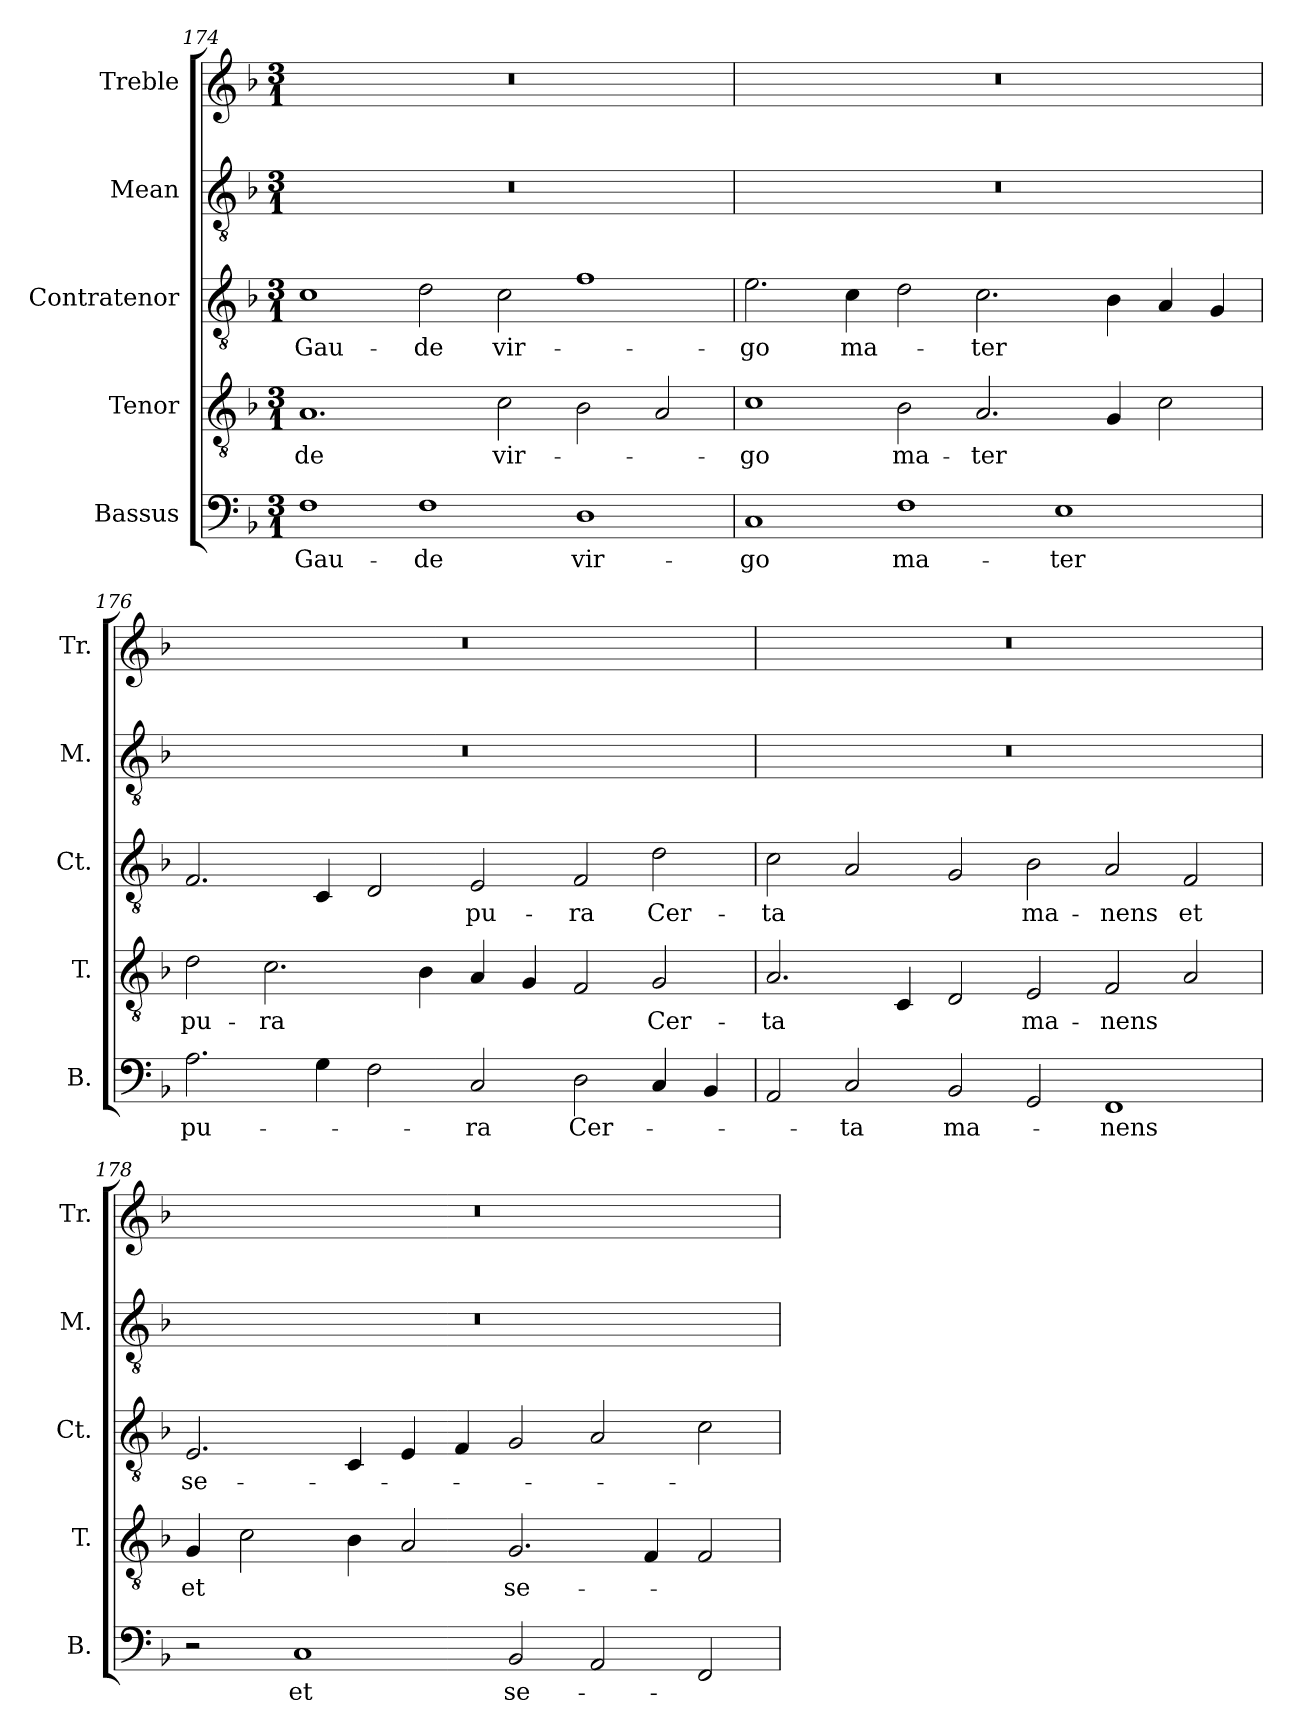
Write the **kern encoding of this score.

**kern	**text	**kern	**text	**kern	**text	**kern	**kern
*part5	*part5	*part4	*part4	*part3	*part3	*part2	*part1
*staff5	*staff5	*staff4	*staff4	*staff3	*staff3	*staff2	*staff1
*I"Bassus	*	*I"Tenor	*	*I"Contratenor	*	*I"Mean	*I"Treble
*I'B.	*	*I'T.	*	*I'Ct.	*	*I'M.	*I'Tr.
*clefF4	*	*clefGv2	*	*clefGv2	*	*clefGv2	*clefG2
*	*	*ITrd7c12	*	*ITrd7c12	*	*ITrd7c12	*
*k[b-]	*	*k[b-]	*	*k[b-]	*	*k[b-]	*k[b-]
*F:	*	*F:	*	*F:	*	*F:	*F:
*M3/1	*	*M3/1	*	*M3/1	*	*M3/1	*M3/1
=174	=174	=174	=174	=174	=174	=174	=174
!	!LO:LY:b:color=#000000	!	!	!	!	!	!
!	!	!	!LO:LY:b:color=#000000	!	!	!	!
!	!	!	!	!	!LO:LY:b:color=#000000	!LO:N:vis=1	!LO:N:vis=1
1Fi	Gau-	1.AAi	-de	1Ci	Gau-	0.r	0.r
!	!LO:LY:b:color=#000000	!	!	!	!	!	!
!	!	!	!	!	!LO:LY:b:color=#000000	!	!
1Fi	-de	.	.	2Di\	-de	.	.
!	!	!	!LO:LY:b:color=#000000	!	!	!	!
!	!	!	!	!	!LO:LY:b:color=#000000	!	!
.	.	2Ci\	vir-	2Ci\	vir-	.	.
!	!LO:LY:b:color=#000000	!	!	!	!	!	!
1Di	vir-	2BB-i\	.	1Fi	.	.	.
.	.	2AAi/	.	.	.	.	.
=175`	=175`	=175`	=175`	=175`	=175`	=175`	=175`
!	!LO:LY:b:color=#000000	!	!	!	!	!	!
!	!	!	!LO:LY:b:color=#000000	!	!	!	!
!	!	!	!	!	!LO:LY:b:color=#000000	!LO:N:vis=1	!LO:N:vis=1
1Ci	-go	1Ci	-go	2.Ei\	-go	0.r	0.r
!	!	!	!	!	!LO:LY:b:color=#000000	!	!
.	.	.	.	4Ci\	ma-	.	.
!	!LO:LY:b:color=#000000	!	!	!	!	!	!
!	!	!	!LO:LY:b:color=#000000	!	!	!	!
1Fi	ma-	2BB-i\	ma-	2Di\	.	.	.
!	!	!	!LO:LY:b:color=#000000	!	!	!	!
!	!	!	!	!	!LO:LY:b:color=#000000	!	!
.	.	2.AAi/	-ter	2.Ci\	-ter	.	.
!	!LO:LY:b:color=#000000	!	!	!	!	!	!
1Ei	-ter	.	.	.	.	.	.
.	.	4GGi/	.	4BB-i\	.	.	.
.	.	2Ci\	.	4AAi/	.	.	.
.	.	.	.	4GGi/	.	.	.
=176`	=176`	=176`	=176`	=176`	=176`	=176`	=176`
!	!LO:LY:b:color=#000000	!	!	!	!	!	!
!	!	!	!LO:LY:b:color=#000000	!	!	!LO:N:vis=1	!LO:N:vis=1
2.Ai\	pu-	2Di\	pu-	2.FFi/	.	0.r	0.r
!	!	!	!LO:LY:b:color=#000000	!	!	!	!
.	.	2.Ci\	-ra	.	.	.	.
4Gi\	.	.	.	4CCi/	.	.	.
2Fi\	.	.	.	2DDi/	.	.	.
.	.	4BB-i\	.	.	.	.	.
!	!LO:LY:b:color=#000000	!	!	!	!	!	!
!	!	!	!	!	!LO:LY:b:color=#000000	!	!
2Ci/	-ra	4AAi/	.	2EEi/	pu-	.	.
.	.	4GGi/	.	.	.	.	.
!	!LO:LY:b:color=#000000	!	!	!	!	!	!
!	!	!	!	!	!LO:LY:b:color=#000000	!	!
2Di\	Cer-	2FFi/	.	2FFi/	-ra	.	.
!	!	!	!LO:LY:b:color=#000000	!	!	!	!
!	!	!	!	!	!LO:LY:b:color=#000000	!	!
4Ci/	.	2GGi/	Cer-	2Di\	Cer-	.	.
4BB-i/	.	.	.	.	.	.	.
!!LO:LB:g=z
=177`	=177`	=177`	=177`	=177`	=177`	=177`	=177`
!	!	!	!LO:LY:b:color=#000000	!	!	!	!
!	!	!	!	!	!LO:LY:b:color=#000000	!LO:N:vis=1	!LO:N:vis=1
2AAi/	.	2.AAi/	-ta	2Ci\	-ta	0.r	0.r
!	!LO:LY:b:color=#000000	!	!	!	!	!	!
2Ci/	-ta	.	.	2AAi/	.	.	.
.	.	4CCi/	.	.	.	.	.
!	!LO:LY:b:color=#000000	!	!	!	!	!	!
2BB-i/	ma-	2DDi/	.	2GGi/	.	.	.
!	!	!	!LO:LY:b:color=#000000	!	!	!	!
!	!	!	!	!	!LO:LY:b:color=#000000	!	!
2GGi/	.	2EEi/	ma-	2BB-i\	ma-	.	.
!	!LO:LY:b:color=#000000	!	!	!	!	!	!
!	!	!	!LO:LY:b:color=#000000	!	!	!	!
!	!	!	!	!	!LO:LY:b:color=#000000	!	!
1FFi	-nens	2FFi/	-nens	2AAi/	-nens	.	.
!	!	!	!	!	!LO:LY:b:color=#000000	!	!
.	.	2AAi/	.	2FFi/	et	.	.
=178`	=178`	=178`	=178`	=178`	=178`	=178`	=178`
!	!	!	!LO:LY:b:color=#000000	!	!	!	!
!	!	!	!	!	!LO:LY:b:color=#000000	!LO:N:vis=1	!LO:N:vis=1
2r	.	4GGi/	et	2.EEi/	se-	0.r	0.r
.	.	2Ci\	.	.	.	.	.
!	!LO:LY:b:color=#000000	!	!	!	!	!	!
1Ci	et	.	.	.	.	.	.
.	.	4BB-i\	.	4CCi/	.	.	.
.	.	2AAi/	.	4EEi/	.	.	.
.	.	.	.	4FFi/	.	.	.
!	!LO:LY:b:color=#000000	!	!	!	!	!	!
!	!	!	!LO:LY:b:color=#000000	!	!	!	!
2BB-i/	se-	2.GGi/	se-	2GGi/	.	.	.
2AAi/	.	.	.	2AAi/	.	.	.
.	.	4FFi/	.	.	.	.	.
2FFi/	.	2FFi/	.	2Ci\	.	.	.
=`	=`	=`	=`	=`	=`	=`	=`
*-	*-	*-	*-	*-	*-	*-	*-
